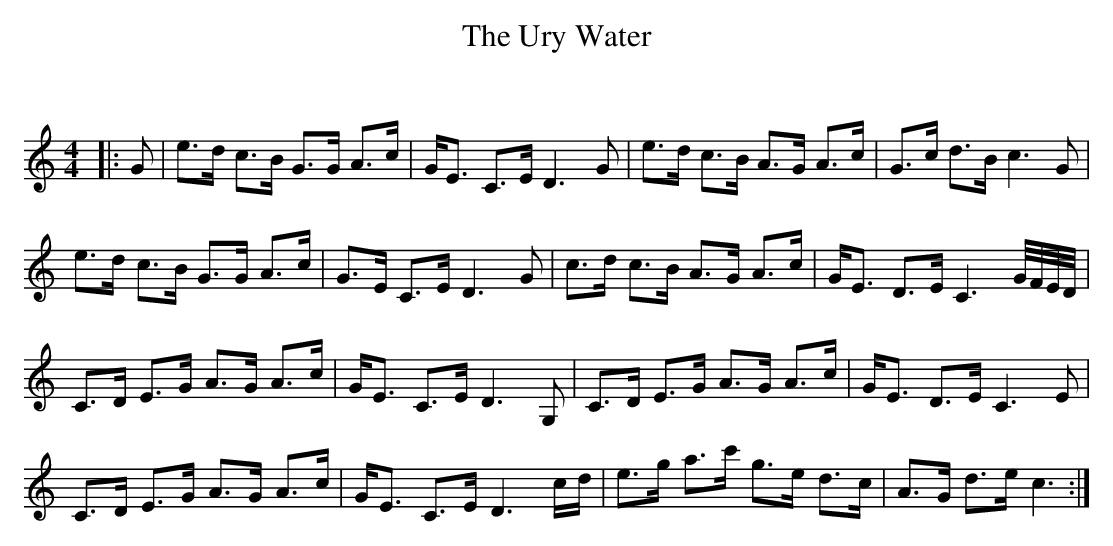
X:1
T: The Ury Water
C:
Q: 128
K:C
M:4/4
L:1/16
|:G2|e3d c3B G3G A3c|GE3 C3E D6 G2|e3d c3B A3G A3c|G3c d3B c6 G2|
e3d c3B G3G A3c|G3E C3E D6 G2|c3d c3B A3G A3c|GE3 D3E C6 G1/2F1/2E1/2D1/2|
C3D E3G A3G A3c|GE3 C3E D6 G,2|C3D E3G A3G A3c|GE3 D3E C6 E2|
C3D E3G A3G A3c|GE3 C3E D6 cd|e3g a3c' g3e d3c|A3G d3e c6:|
